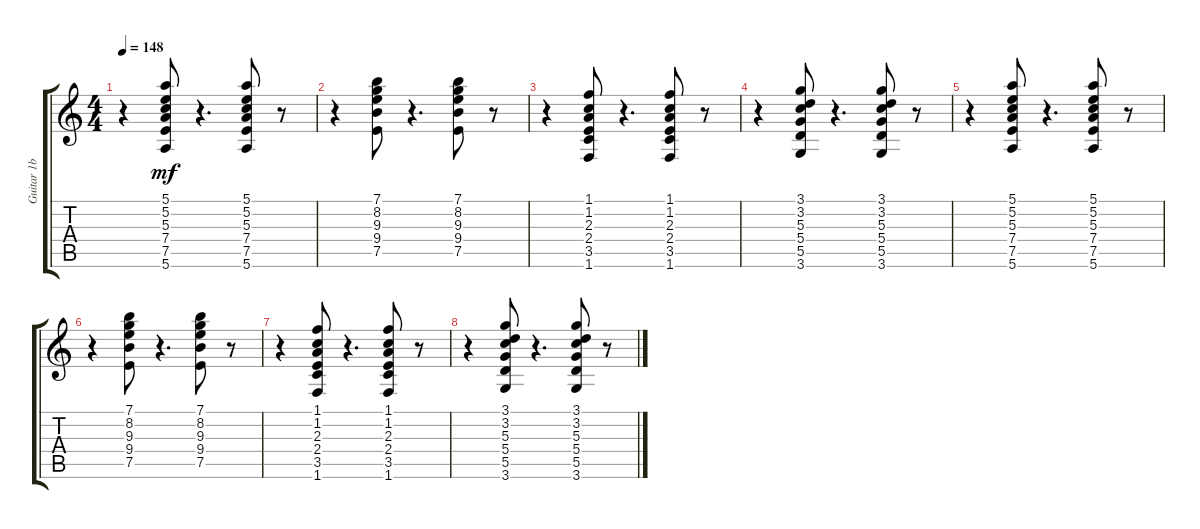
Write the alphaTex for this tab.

\track ("Guitar 1b" "Guitar 1b") {instrument electricguitarjazz}
\staff {score tabs}
\tuning (E4 B3 G3 D3 A2 E2) {hide}
\ts (4 4)
\tempo 148
\clef g2
\ks c
r.4{dy mf} (5.1 5.2 5.3 7.4 7.5 5.6).8 r.4{d} (5.1 5.2 5.3 7.4 7.5 5.6).8 r.8 |
r.4 (7.1 8.2 9.3 9.4 7.5).8 r.4{d} (7.1 8.2 9.3 9.4 7.5).8 r.8 |
r.4 (1.1 1.2 2.3 2.4 3.5 1.6).8 r.4{d} (1.1 1.2 2.3 2.4 3.5 1.6).8 r.8 |
r.4 (3.1 3.2 5.3 5.4 5.5 3.6).8 r.4{d} (3.1 3.2 5.3 5.4 5.5 3.6).8 r.8 |
r.4 (5.1 5.2 5.3 7.4 7.5 5.6).8 r.4{d} (5.1 5.2 5.3 7.4 7.5 5.6).8 r.8 |
r.4 (7.1 8.2 9.3 9.4 7.5).8 r.4{d} (7.1 8.2 9.3 9.4 7.5).8 r.8 |
r.4 (1.1 1.2 2.3 2.4 3.5 1.6).8 r.4{d} (1.1 1.2 2.3 2.4 3.5 1.6).8 r.8 |
r.4 (3.1 3.2 5.3 5.4 5.5 3.6).8 r.4{d} (3.1 3.2 5.3 5.4 5.5 3.6).8 r.8
